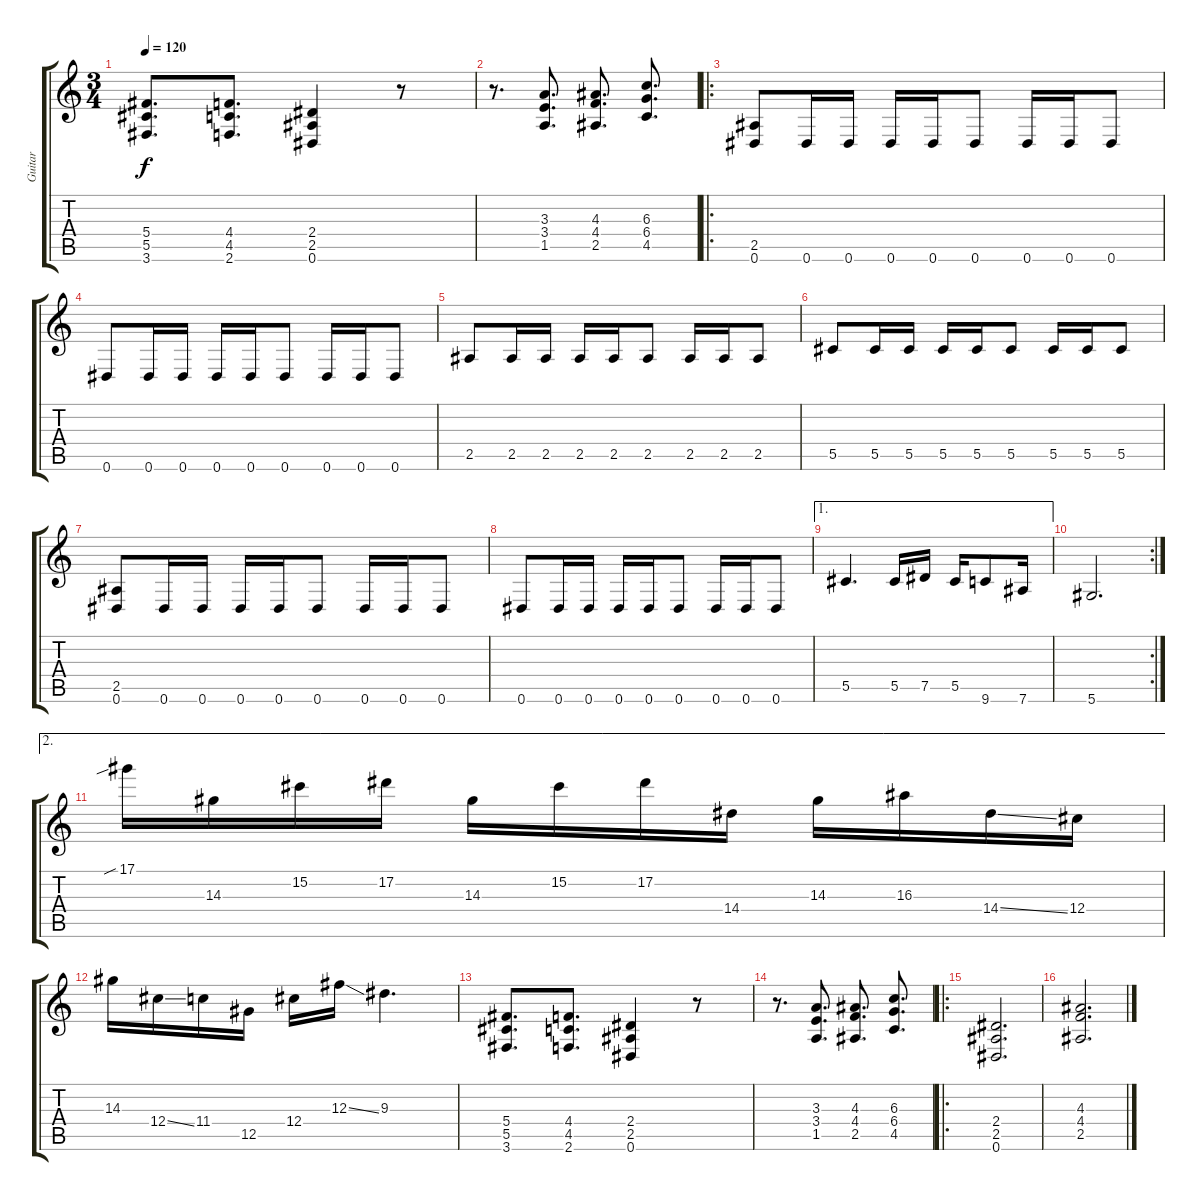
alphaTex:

\track ("Guitar" "Guitar") {instrument distortionguitar}
\staff {score tabs}
\tuning (Eb4 Bb3 Gb3 Db3 Ab2 Eb2) {hide}
\ts (3 4)
\tempo 120
\clef g2
\ks c
(5.4 5.5 3.6).8{d dy f} (4.4 4.5 2.6).8{d} (2.4 2.5 0.6).4 r.8 |
r.8{d} (3.3 3.4 1.5).8{d} (4.3 4.4 2.5).8{d} (6.3 6.4 4.5).8{d} |
\ro
(2.5 0.6).8 0.6.16 0.6.16 0.6.16 0.6.16 0.6.8 0.6.16 0.6.16 0.6.8 |
0.6.8 0.6.16 0.6.16 0.6.16 0.6.16 0.6.8 0.6.16 0.6.16 0.6.8 |
2.5.8 2.5.16 2.5.16 2.5.16 2.5.16 2.5.8 2.5.16 2.5.16 2.5.8 |
5.5.8 5.5.16 5.5.16 5.5.16 5.5.16 5.5.8 5.5.16 5.5.16 5.5.8 |
(2.5 0.6).8 0.6.16 0.6.16 0.6.16 0.6.16 0.6.8 0.6.16 0.6.16 0.6.8 |
0.6.8 0.6.16 0.6.16 0.6.16 0.6.16 0.6.8 0.6.16 0.6.16 0.6.8 |
\ae 1
5.5.4{d} 5.5.16 7.5.16 5.5.16 9.6.8 7.6.16 |
\rc 2
5.6.2{d} |
\ae 2
17.1{sib}.16 14.3.16 15.2.16 17.2.16 14.3.16 15.2.16 17.2.16 14.4.16 14.3.16 16.3.16 14.4{ss}.16 12.4.16 |
14.3.16 12.4{ss}.16 11.4.16 12.5.16 12.4.16 12.3{ss}.16 9.3.4{d} |
(5.4 5.5 3.6).8{d} (4.4 4.5 2.6).8{d} (2.4 2.5 0.6).4 r.8 |
r.8{d} (3.3 3.4 1.5).8{d} (4.3 4.4 2.5).8{d} (6.3 6.4 4.5).8{d} |
\ro
(2.4 2.5 0.6).2{d} |
(4.3 4.4 2.5).2{d}
